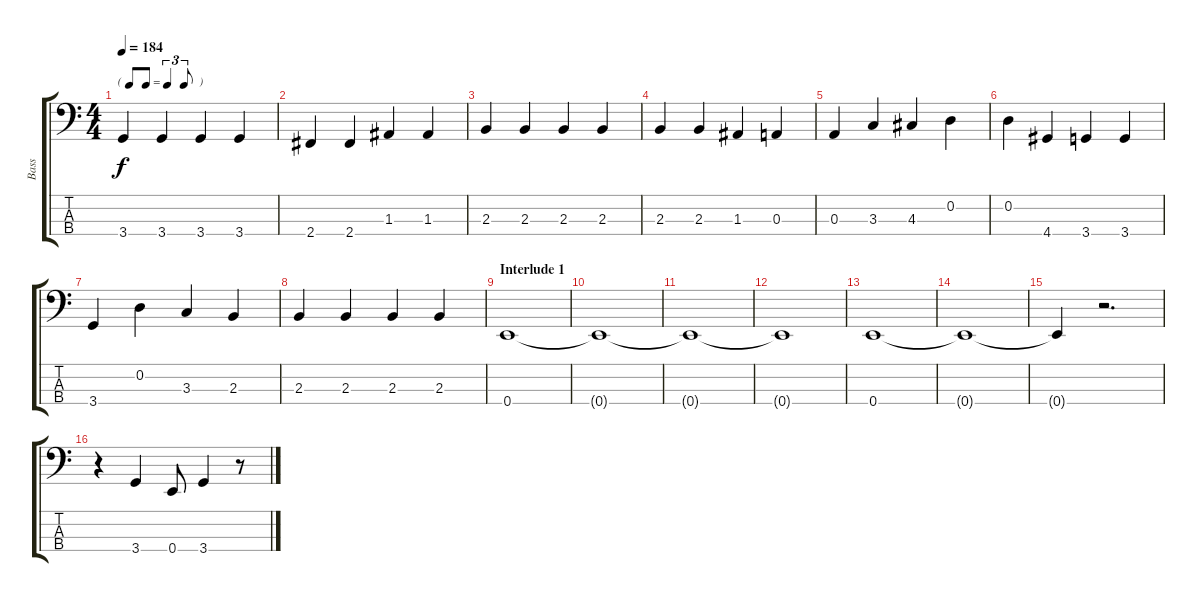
\track ("Bass" "Bass") {instrument electricbasspick}
\staff {score tabs}
\tuning (G2 D2 A1 E1) {hide}
\ts (4 4)
\tf triplet8th
\tempo 184
\clef f4
\ks c
3.4.4{dy f} 3.4.4 3.4.4 3.4.4 |
2.4.4 2.4.4 1.3.4 1.3.4 |
2.3.4 2.3.4 2.3.4 2.3.4 |
2.3.4 2.3.4 1.3.4 0.3.4 |
0.3.4 3.3.4 4.3.4 0.2.4 |
0.2.4 4.4.4 3.4.4 3.4.4 |
3.4.4 0.2.4 3.3.4 2.3.4 |
2.3.4 2.3.4 2.3.4 2.3.4 |
\section ("" "Interlude 1")
0.4.1 |
0.4{t}.1 |
0.4{t}.1 |
0.4{t}.1 |
0.4.1 |
0.4{t}.1 |
0.4{t}.4 r.2{d} |
r.4 3.4.4 0.4.8 3.4.4 r.8
